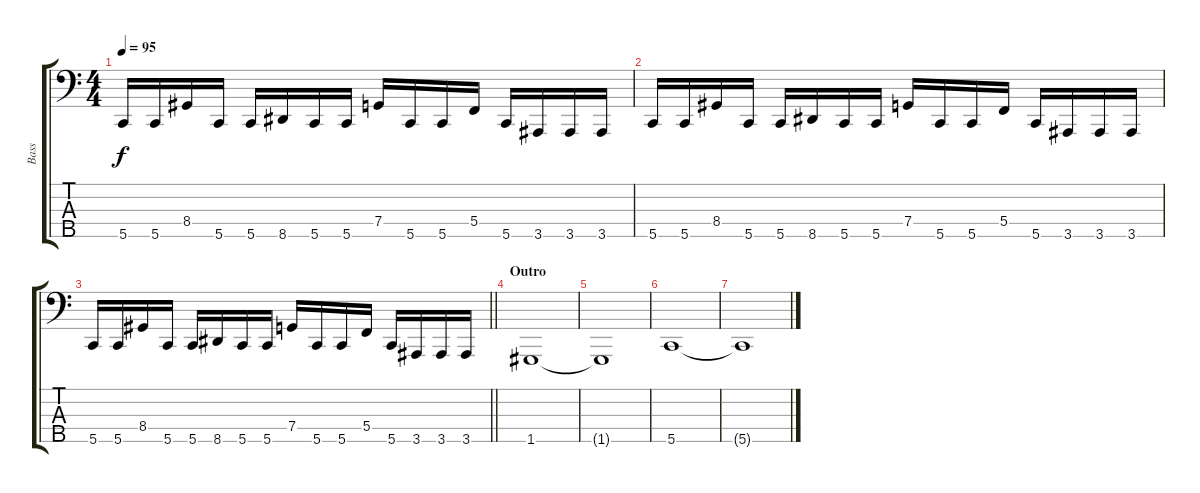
\track ("Bass" "Bass") {instrument electricbassfinger}
\staff {score tabs}
\tuning (F2 C2 G1 C1 G0) {hide}
\ts (4 4)
\tempo 95
\clef f4
\ks c
5.5.16{dy f} 5.5.16 8.4.16 5.5.16 5.5.16 8.5.16 5.5.16 5.5.16 7.4.16 5.5.16 5.5.16 5.4.16 5.5.16 3.5.16 3.5.16 3.5.16 |
5.5.16 5.5.16 8.4.16 5.5.16 5.5.16 8.5.16 5.5.16 5.5.16 7.4.16 5.5.16 5.5.16 5.4.16 5.5.16 3.5.16 3.5.16 3.5.16 |
\barLineRight lightlight
5.5.16 5.5.16 8.4.16 5.5.16 5.5.16 8.5.16 5.5.16 5.5.16 7.4.16 5.5.16 5.5.16 5.4.16 5.5.16 3.5.16 3.5.16 3.5.16 |
\section ("" "Outro")
1.5.1 |
1.5{t}.1 |
5.5.1 |
5.5{t}.1
